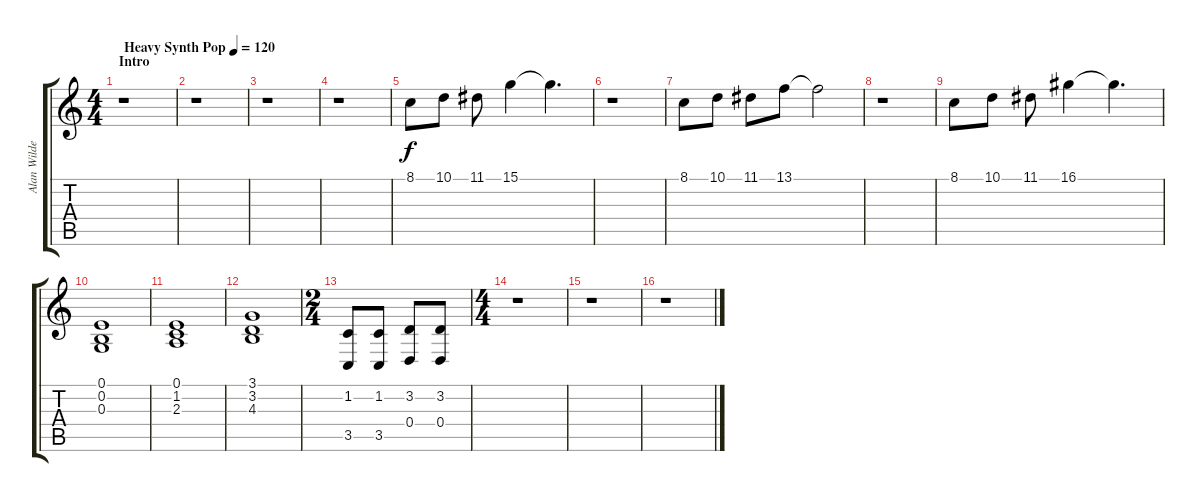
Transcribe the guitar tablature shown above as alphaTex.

\track ("Alan Wilder - Backup Synth" "Alan Wilde") {instrument electricpiano2}
\staff {score tabs}
\tuning (E4 B3 G3 D3 A2 E2) {hide}
\ts (4 4)
\section ("" "Intro")
\tempo (120 "Heavy Synth Pop")
\clef g2
\ks c
r.1{dy f instrument electricpiano2} |
r.1 |
r.1 |
r.1 |
8.1.8{instrument musicbox} 10.1.8 11.1.8 15.1.4 15.1{t}.4{d} |
r.1 |
8.1.8 10.1.8 11.1.8 13.1.8 13.1{t}.2 |
r.1 |
8.1.8 10.1.8 11.1.8 16.1.4 16.1{t}.4{d} |
(0.1 0.2 0.3).1{instrument electricpiano2} |
(0.1 1.2 2.3).1 |
(3.1 3.2 4.3).1 |
\ts (2 4)
(1.2 3.5).8 (1.2 3.5).8 (3.2 0.4).8 (3.2 0.4).8 |
\ts (4 4)
r.1 |
r.1 |
r.1
